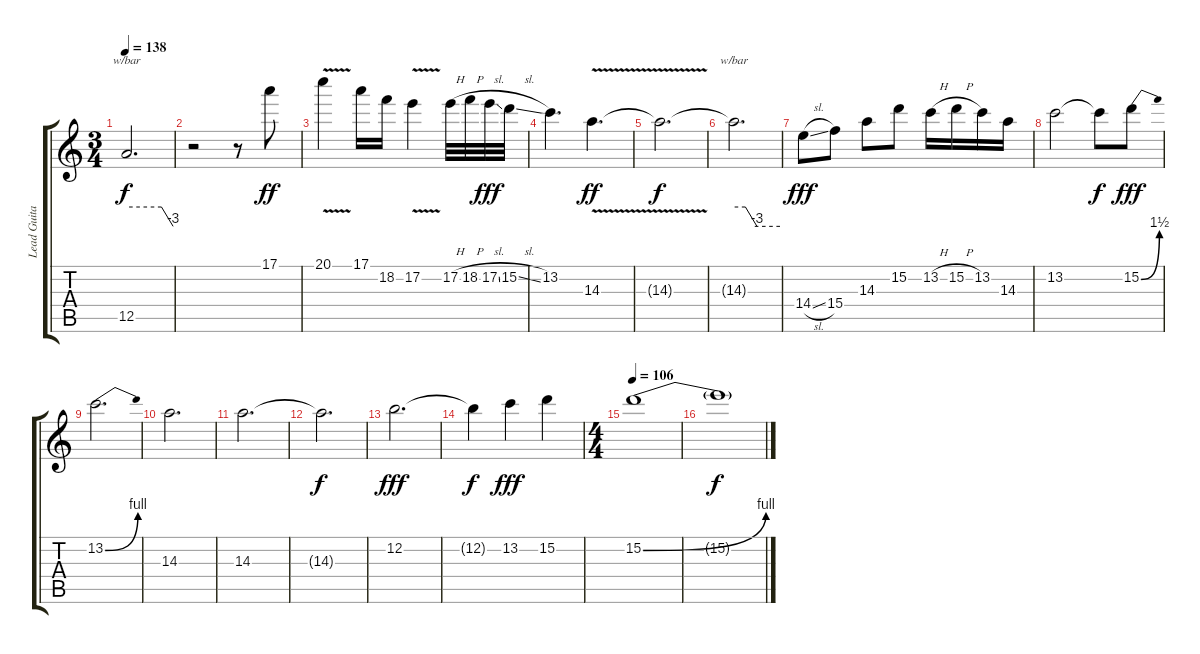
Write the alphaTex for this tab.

\track ("Lead Guitar (Steve)" "Lead Guita") {instrument overdrivenguitar}
\staff {score tabs}
\tuning (E4 B3 G3 D3 A2 E2) {hide}
\ts (3 4)
\tempo 138
\clef g2
\ks c
12.5{t}.2{d tbe (custom default 0 0 45 0 60 -12) dy f} |
r.2 r.8 17.1.8{dy ff} |
20.1{v}.4 17.1.16 18.2.16 17.2{v}.4 17.2{h}.32 18.2{h}.32 17.2{sl}.32{dy fff} 15.2{sl}.32 |
13.2.4{d} 14.3{v}.4{d dy ff} |
14.3{t}.2{d dy f} |
14.3{t}.2{d tbe (custom default 0 0 15 0 30 -12 60 -12)} |
14.4{sl}.8{dy fff} 15.4.8 14.3.8 15.2.8 13.2{h}.16 15.2{h}.16 13.2.16 14.3.16 |
13.2.2 13.2{t}.8{dy f} 15.2{be (bend 0 0 60 6)}.8{dy fff} |
13.2{be (bend 0 0 60 4)}.2{d} |
14.3.2{d} |
14.3.2{d} |
14.3{t}.2{d dy f} |
12.2.2{d dy fff} |
12.2{t}.4{dy f} 13.2.4{dy fff} 15.2.4 |
\ts (4 4)
\tempo 106
15.2{be (bend 0 0 60 4)}.1 |
15.2{t}.1{dy f}
